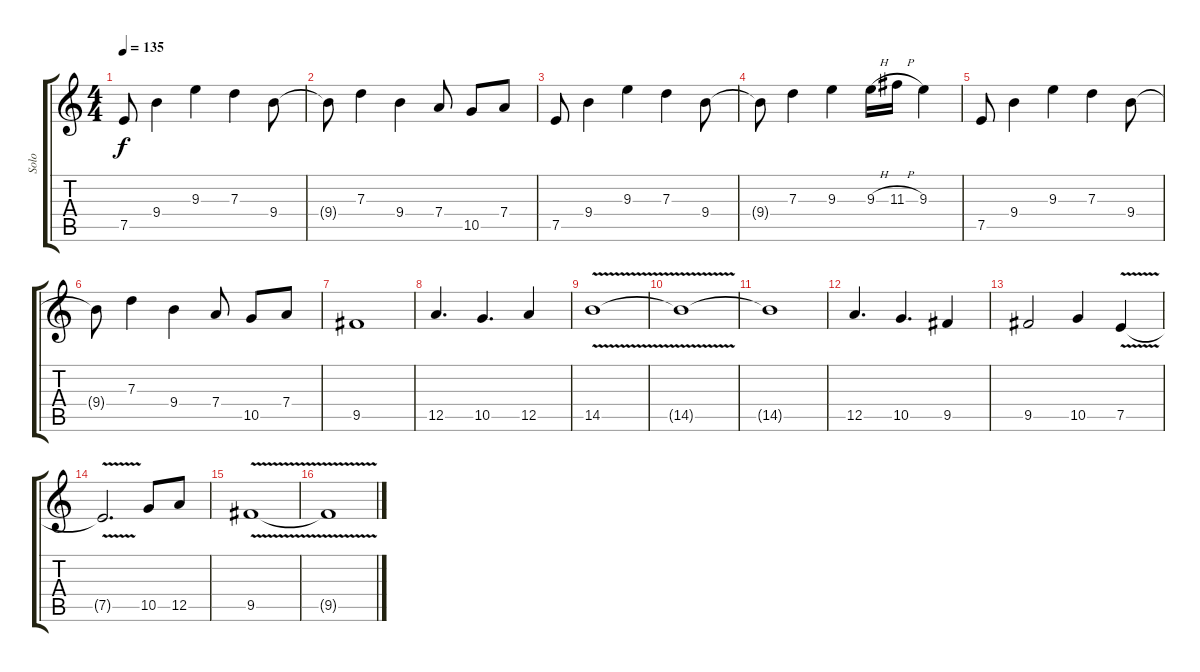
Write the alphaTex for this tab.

\track ("Solo" "Solo") {instrument overdrivenguitar}
\staff {score tabs}
\tuning (E4 B3 G3 D3 A2 E2) {hide}
\ts (4 4)
\tempo 135
\clef g2
\ks c
7.5.8{dy f} 9.4.4 9.3.4 7.3.4 9.4.8 |
9.4{t}.8 7.3.4 9.4.4 7.4.8 10.5.8 7.4.8 |
7.5.8 9.4.4 9.3.4 7.3.4 9.4.8 |
9.4{t}.8 7.3.4 9.3.4 9.3{h}.16 11.3{h}.16 9.3.4 |
7.5.8 9.4.4 9.3.4 7.3.4 9.4.8 |
9.4{t}.8 7.3.4 9.4.4 7.4.8 10.5.8 7.4.8 |
9.5.1 |
12.5.4{d} 10.5.4{d} 12.5.4 |
14.5{v}.1 |
14.5{t}.1 |
14.5{t}.1 |
12.5.4{d} 10.5.4{d} 9.5.4 |
9.5.2 10.5.4 7.5{v}.4 |
7.5{t}.2{d} 10.5.8 12.5.8 |
9.5{v}.1 |
9.5{v t}.1
